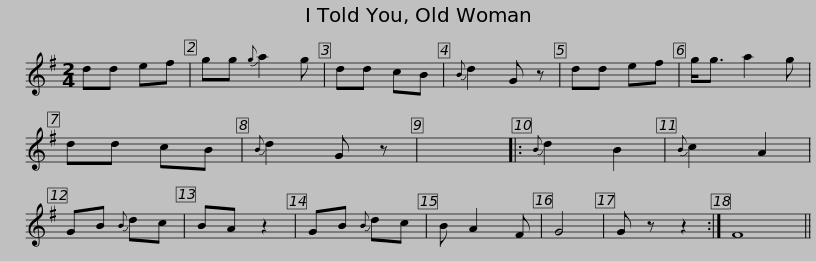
X:1
L:1/8
M:2/4
I:linebreak $
K:G
V:1 treble
V:1
 dd ef | gg{g} a2 g | dd cB |{B} d2 G z | dd ef | %5
 g<g a2 g | dd cB |{B} d2 G z | x4 |:{B} d2 B2 |$ %10
{B} c2 A2 | GB{B} dc | BA z2 | GB{B} dc | B A2 F | %15
 G4 | G z z2 :| F8 || %18
